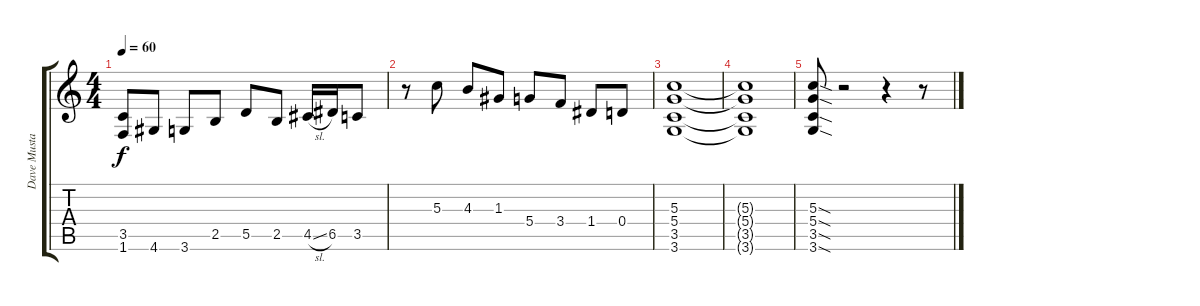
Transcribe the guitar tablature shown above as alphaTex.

\track ("Dave Mustaine Rythm" "Dave Musta") {instrument distortionguitar}
\staff {score tabs}
\tuning (E4 B3 G3 D3 A2 E2) {hide}
\ts (4 4)
\tempo 60
\clef g2
\ks c
(3.5 1.6).8{dy f} 4.6.8 3.6.8 2.5.8 5.5.8 2.5.8 4.5{sl}.16 6.5.16 3.5.8 |
r.8{balance 4} 5.3.8 4.3.8 1.3.8 5.4.8 3.4.8 1.4.8 0.4.8 |
(5.3 5.4 3.5 3.6).1 |
(5.3{t} 5.4{t} 3.5{t} 3.6{t}).1 |
(5.3{sod} 5.4{sod} 3.5{sod} 3.6{sod}).8 r.2 r.4 r.8
